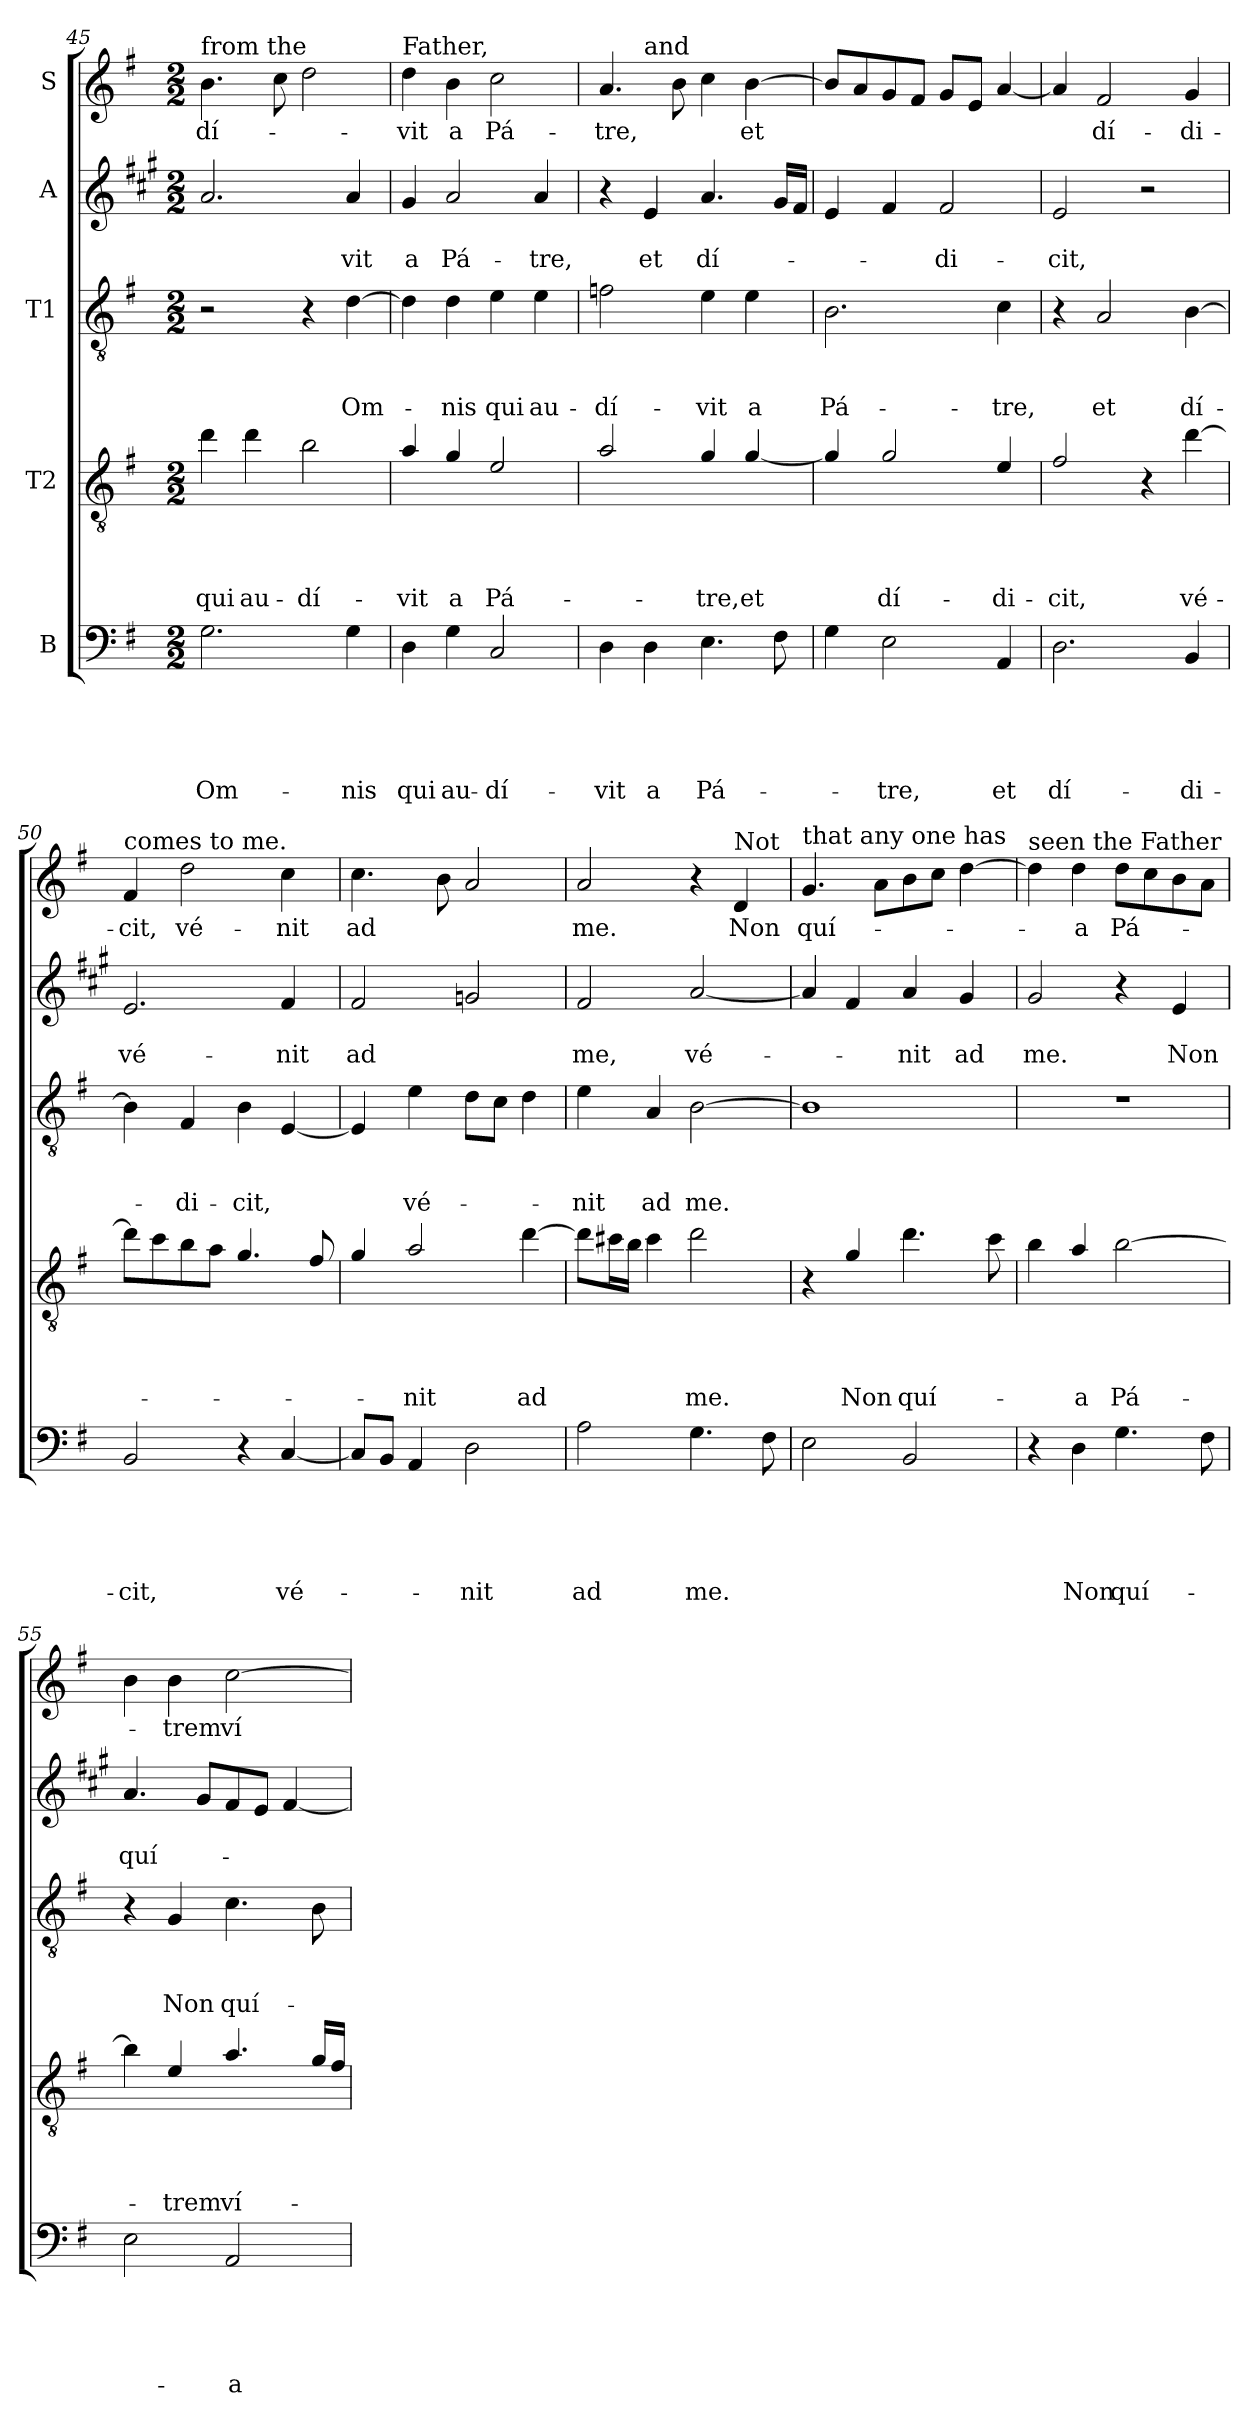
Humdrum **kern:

**kern	**text	**text	**text	**text	**text	**kern	**text	**text	**text	**text	**kern	**text	**text	**text	**kern	**text	**text	**kern	**text
*part5	*part5	*part5	*part5	*part5	*part5	*part4	*part4	*part4	*part4	*part4	*part3	*part3	*part3	*part3	*part2	*part2	*part2	*part1	*part1
*staff5	*staff5	*staff5	*staff5	*staff5	*staff5	*staff4	*staff4	*staff4	*staff4	*staff4	*staff3	*staff3	*staff3	*staff3	*staff2	*staff2	*staff2	*staff1	*staff1
*I"B	*	*	*	*	*	*I"T2	*	*	*	*	*I"T1	*	*	*	*I"A	*	*	*I"S	*
*clefF4	*	*	*	*	*	*clefGv2	*	*	*	*	*clefGv2	*	*	*	*clefG2	*	*	*clefG2	*
*	*	*	*	*	*	*ITrd8c14	*	*	*	*	*	*	*	*	*ITrd1c2	*	*	*	*
*k[f#]	*	*	*	*	*	*k[f#]	*	*	*	*	*k[f#]	*	*	*	*k[f#]	*	*	*k[f#]	*
*G:	*	*	*	*	*	*G:	*	*	*	*	*G:	*	*	*	*G:	*	*	*G:	*
*M2/2	*	*	*	*	*	*M2/2	*	*	*	*	*M2/2	*	*	*	*M2/2	*	*	*M2/2	*
=45	=45	=45	=45	=45	=45	=45	=45	=45	=45	=45	=45	=45	=45	=45	=45	=45	=45	=45	=45
!	!	!	!	!	!	!	!	!	!	!	!	!	!	!	!	!	!	!LO:TX:a:t=from the	!
!	!	!	!	!	!LO:LY:b	!	!	!	!	!LO:LY:b	!	!	!	!	!	!	!	!	!LO:LY:b
2.G\	.	.	.	.	Om-	4d\	.	.	.	qui	2r	.	.	.	2.g/	.	.	4.b\	-dí-
!	!	!	!	!	!	!	!	!	!	!LO:LY:b	!	!	!	!	!	!	!	!	!
.	.	.	.	.	.	4d\	.	.	.	au-	.	.	.	.	.	.	.	.	.
.	.	.	.	.	.	.	.	.	.	.	.	.	.	.	.	.	.	8cc\	.
!	!	!	!	!	!	!	!	!	!	!LO:LY:b	!	!	!	!	!	!	!	!	!
.	.	.	.	.	.	2B\	.	.	.	-dí-	4r	.	.	.	.	.	.	2dd\	.
!	!	!	!	!	!LO:LY:b	!	!	!	!	!	!	!	!	!LO:LY:b	!	!	!LO:LY:b	!	!
4G\	.	.	.	.	-nis	.	.	.	.	.	[4d\	.	.	Om-	4g/	.	-vit	.	.
!!LO:PB:g=z
=46	=46	=46	=46	=46	=46	=46	=46	=46	=46	=46	=46	=46	=46	=46	=46	=46	=46	=46	=46
!	!	!	!	!	!	!	!	!	!	!	!	!	!	!	!	!	!	!LO:TX:a:t=Father,	!
!	!	!	!	!	!LO:LY:b	!	!	!	!	!LO:LY:b	!	!	!	!	!	!	!LO:LY:b	!	!LO:LY:b
4D\	.	.	.	.	qui	4A/	.	.	.	-vit	4d\]	.	.	.	4f#/	.	a	4dd\	-vit
!	!	!	!	!	!LO:LY:b	!	!	!	!	!LO:LY:b	!	!	!	!LO:LY:b	!	!	!LO:LY:b	!	!LO:LY:b
4G\	.	.	.	.	au-	4G/	.	.	.	a	4d\	.	.	-nis	2g/	.	Pá-	4b\	a
!	!	!	!	!	!LO:LY:b	!	!	!	!	!LO:LY:b	!	!	!	!LO:LY:b	!	!	!	!	!LO:LY:b
2C/	.	.	.	.	-dí-	2E/	.	.	.	Pá-	4e\	.	.	qui	.	.	.	2cc\	Pá-
!	!	!	!	!	!	!	!	!	!	!	!	!	!	!LO:LY:b	!	!	!LO:LY:b	!	!
.	.	.	.	.	.	.	.	.	.	.	4e\	.	.	au-	4g/	.	-tre,	.	.
=47	=47	=47	=47	=47	=47	=47	=47	=47	=47	=47	=47	=47	=47	=47	=47	=47	=47	=47	=47
!	!	!	!	!	!LO:LY:b	!	!	!	!	!	!	!	!	!LO:LY:b	!	!	!	!	!LO:LY:b
*	*	*	*	*	*	*	*	*	*	*	*	*	*	*	*	*	*	*^	*
4D\	.	.	.	.	-vit	2A/	.	.	.	.	2fn\	.	.	-dí-	4r	.	.	4.a/	4ryy	-tre,
!	!	!	!	!	!	!	!	!	!	!	!	!	!	!	!	!	!	!	!LO:TX:a:t=and	!
!	!	!	!	!	!LO:LY:b	!	!	!	!	!	!	!	!	!	!	!	!LO:LY:b	!	!	!
4D\	.	.	.	.	a	.	.	.	.	.	.	.	.	.	4d/	.	et	.	2.ryy	.
.	.	.	.	.	.	.	.	.	.	.	.	.	.	.	.	.	.	8b\	.	.
!	!	!	!	!	!LO:LY:b	!	!	!	!	!LO:LY:b	!	!	!	!LO:LY:b	!	!	!LO:LY:b	!	!	!
4.E\	.	.	.	.	Pá-	4G/	.	.	.	-tre,	4e\	.	.	-vit	4.g/	.	dí-	4cc\	.	.
!	!	!	!	!	!	!	!	!	!	!LO:LY:b	!	!	!	!LO:LY:b	!	!	!	!	!	!LO:LY:b
.	.	.	.	.	.	[4G/	.	.	.	et	4e\	.	.	a	.	.	.	[4b\	.	et
8F#\	.	.	.	.	.	.	.	.	.	.	.	.	.	.	16f#/LL	.	.	.	.	.
.	.	.	.	.	.	.	.	.	.	.	.	.	.	.	16e/JJ	.	.	.	.	.
=48	=48	=48	=48	=48	=48	=48	=48	=48	=48	=48	=48	=48	=48	=48	=48	=48	=48	=48	=48	=48
!	!	!	!	!	!	!	!	!	!	!	!	!	!	!	!	!	!	!LO:TX:a:t=learned,	!	!
!	!	!	!	!	!	!	!	!	!	!	!	!	!	!LO:LY:b	!	!	!	!	!	!
*	*	*	*	*	*	*	*	*	*	*	*	*	*	*	*	*	*	*v	*v	*
4G\	.	.	.	.	.	4G/]	.	.	.	.	2.B\	.	.	Pá-	4d/	.	.	8b/L]	.
.	.	.	.	.	.	.	.	.	.	.	.	.	.	.	.	.	.	8a/	.
!	!	!	!	!	!LO:LY:b	!	!	!	!	!LO:LY:b	!	!	!	!	!	!	!	!	!
2E\	.	.	.	.	-tre,	2G/	.	.	.	dí-	.	.	.	.	4e/	.	.	8g/	.
.	.	.	.	.	.	.	.	.	.	.	.	.	.	.	.	.	.	8f#/J	.
!	!	!	!	!	!	!	!	!	!	!	!	!	!	!	!	!	!LO:LY:b	!	!
.	.	.	.	.	.	.	.	.	.	.	.	.	.	.	2e/	.	-di-	8g/L	.
.	.	.	.	.	.	.	.	.	.	.	.	.	.	.	.	.	.	8e/J	.
!	!	!	!	!	!LO:LY:b	!	!	!	!	!LO:LY:b	!	!	!	!LO:LY:b	!	!	!	!	!
4AA/	.	.	.	.	et	4E/	.	.	.	-di-	4c\	.	.	-tre,	.	.	.	[4a/	.
=49	=49	=49	=49	=49	=49	=49	=49	=49	=49	=49	=49	=49	=49	=49	=49	=49	=49	=49	=49
!	!	!	!	!	!LO:LY:b	!	!	!	!	!LO:LY:b	!	!	!	!	!	!	!LO:LY:b	!	!
2.D\	.	.	.	.	dí-	2F#/	.	.	.	-cit,	4r	.	.	.	2d/	.	-cit,	4a/]	.
!	!	!	!	!	!	!	!	!	!	!	!	!	!	!LO:LY:b	!	!	!	!	!LO:LY:b
.	.	.	.	.	.	.	.	.	.	.	2A/	.	.	et	.	.	.	2f#/	dí-
.	.	.	.	.	.	4r	.	.	.	.	.	.	.	.	2r	.	.	.	.
!	!	!	!	!	!LO:LY:b	!	!	!	!	!LO:LY:b	!	!	!	!LO:LY:b	!	!	!	!	!LO:LY:b
4BB/	.	.	.	.	-di-	[4d\	.	.	.	vé-	[4B\	.	.	dí-	.	.	.	4g/	-di-
=50	=50	=50	=50	=50	=50	=50	=50	=50	=50	=50	=50	=50	=50	=50	=50	=50	=50	=50	=50
!	!	!	!	!	!	!	!	!	!	!	!	!	!	!	!	!	!	!LO:TX:a:t=comes to me.	!
!	!	!	!	!	!LO:LY:b	!	!	!	!	!	!	!	!	!	!	!	!LO:LY:b	!	!LO:LY:b
2BB/	.	.	.	.	-cit,	8d\L]	.	.	.	.	4B\]	.	.	.	2.d/	.	vé-	4f#/	-cit,
.	.	.	.	.	.	8c\	.	.	.	.	.	.	.	.	.	.	.	.	.
!	!	!	!	!	!	!	!	!	!	!	!	!	!	!LO:LY:b	!	!	!	!	!LO:LY:b
.	.	.	.	.	.	8B\	.	.	.	.	4F#/	.	.	-di-	.	.	.	2dd\	vé-
.	.	.	.	.	.	8A\J	.	.	.	.	.	.	.	.	.	.	.	.	.
!	!	!	!	!	!	!	!	!	!	!	!	!	!	!LO:LY:b	!	!	!	!	!
4r	.	.	.	.	.	4.G/	.	.	.	.	4B\	.	.	-cit,	.	.	.	.	.
!	!	!	!	!	!LO:LY:b	!	!	!	!	!	!	!	!	!	!	!	!LO:LY:b	!	!LO:LY:b
[4C/	.	.	.	.	vé-	.	.	.	.	.	[4E/	.	.	.	4e/	.	-nit	4cc\	-nit
.	.	.	.	.	.	8F#/	.	.	.	.	.	.	.	.	.	.	.	.	.
!!LO:LB:g=z
=51	=51	=51	=51	=51	=51	=51	=51	=51	=51	=51	=51	=51	=51	=51	=51	=51	=51	=51	=51
!	!	!	!	!	!	!	!	!	!	!	!	!	!	!	!	!	!LO:LY:b	!	!LO:LY:b
8C/L]	.	.	.	.	.	4G/	.	.	.	.	4E/]	.	.	.	2e/	.	ad	4.cc\	ad
8BB/J	.	.	.	.	.	.	.	.	.	.	.	.	.	.	.	.	.	.	.
!	!	!	!	!	!	!	!	!	!	!LO:LY:b	!	!	!	!LO:LY:b	!	!	!	!	!
4AA/	.	.	.	.	.	2A/	.	.	.	-nit	4e\	.	.	vé-	.	.	.	.	.
.	.	.	.	.	.	.	.	.	.	.	.	.	.	.	.	.	.	8b\	.
!	!	!	!	!	!LO:LY:b	!	!	!	!	!	!	!	!	!	!	!	!	!	!
2D\	.	.	.	.	-nit	.	.	.	.	.	8d\L	.	.	.	2fn/	.	.	2a/	.
.	.	.	.	.	.	.	.	.	.	.	8c\J	.	.	.	.	.	.	.	.
!	!	!	!	!	!	!	!	!	!	!LO:LY:b	!	!	!	!	!	!	!	!	!
.	.	.	.	.	.	[4d\	.	.	.	ad	4d\	.	.	.	.	.	.	.	.
=52	=52	=52	=52	=52	=52	=52	=52	=52	=52	=52	=52	=52	=52	=52	=52	=52	=52	=52	=52
!	!	!	!	!	!LO:LY:b	!	!	!	!	!	!	!	!	!LO:LY:b	!	!	!LO:LY:b	!	!LO:LY:b
2A\	.	.	.	.	ad	8d\L]	.	.	.	.	4e\	.	.	-nit	2e/	.	me,	2a/	me.
.	.	.	.	.	.	16c#\L	.	.	.	.	.	.	.	.	.	.	.	.	.
.	.	.	.	.	.	16B\JJ	.	.	.	.	.	.	.	.	.	.	.	.	.
!	!	!	!	!	!	!	!	!	!	!	!	!	!	!LO:LY:b	!	!	!	!	!
.	.	.	.	.	.	4c#\	.	.	.	.	4A/	.	.	ad	.	.	.	.	.
!	!	!	!	!	!LO:LY:b	!	!	!	!	!LO:LY:b	!	!	!	!LO:LY:b	!	!	!LO:LY:b	!	!
4.G\	.	.	.	.	me.	2d\	.	.	.	me.	[2B\	.	.	me.	[2g/	.	vé-	4r	.
!	!	!	!	!	!	!	!	!	!	!	!	!	!	!	!	!	!	!LO:TX:a:t=Not	!
!	!	!	!	!	!	!	!	!	!	!	!	!	!	!	!	!	!	!	!LO:LY:b
.	.	.	.	.	.	.	.	.	.	.	.	.	.	.	.	.	.	4d/	Non
8F#\	.	.	.	.	.	.	.	.	.	.	.	.	.	.	.	.	.	.	.
=53	=53	=53	=53	=53	=53	=53	=53	=53	=53	=53	=53	=53	=53	=53	=53	=53	=53	=53	=53
!	!	!	!	!	!	!	!	!	!	!	!	!	!	!	!	!	!	!LO:TX:a:t=that any one has	!
!	!	!	!	!	!	!	!	!	!	!	!	!	!	!	!	!	!	!	!LO:LY:b
2E\	.	.	.	.	.	4r	.	.	.	.	1B]	.	.	.	4g/]	.	.	4.g/	quí-
!	!	!	!	!	!	!	!	!	!	!LO:LY:b	!	!	!	!	!	!	!	!	!
.	.	.	.	.	.	4G/	.	.	.	Non	.	.	.	.	4e/	.	.	.	.
.	.	.	.	.	.	.	.	.	.	.	.	.	.	.	.	.	.	8a\L	.
!	!	!	!	!	!	!	!	!	!	!LO:LY:b	!	!	!	!	!	!	!LO:LY:b	!	!
2BB/	.	.	.	.	.	4.d\	.	.	.	quí-	.	.	.	.	4g/	.	-nit	8b\	.
.	.	.	.	.	.	.	.	.	.	.	.	.	.	.	.	.	.	8cc\J	.
!	!	!	!	!	!	!	!	!	!	!	!	!	!	!	!	!	!LO:LY:b	!	!
.	.	.	.	.	.	.	.	.	.	.	.	.	.	.	4f#/	.	ad	[4dd\	.
.	.	.	.	.	.	8c\	.	.	.	.	.	.	.	.	.	.	.	.	.
=54	=54	=54	=54	=54	=54	=54	=54	=54	=54	=54	=54	=54	=54	=54	=54	=54	=54	=54	=54
!	!	!	!	!	!	!	!	!	!	!	!	!	!	!	!	!	!	!LO:TX:a:t=seen the Father	!
!	!	!	!	!	!	!	!	!	!	!	!	!	!	!	!	!	!LO:LY:b	!	!
4r	.	.	.	.	.	4B\	.	.	.	.	1r	.	.	.	2f#/	.	me.	4dd\]	.
!	!	!	!	!	!LO:LY:b	!	!	!	!	!LO:LY:b	!	!	!	!	!	!	!	!	!LO:LY:b
4D\	.	.	.	.	Non	4A/	.	.	.	-a	.	.	.	.	.	.	.	4dd\	-a
!	!	!	!	!	!LO:LY:b	!	!	!	!	!LO:LY:b	!	!	!	!	!	!	!	!	!LO:LY:b
4.G\	.	.	.	.	quí-	[2B\	.	.	.	Pá-	.	.	.	.	4r	.	.	8dd\L	Pá-
.	.	.	.	.	.	.	.	.	.	.	.	.	.	.	.	.	.	8cc\	.
!	!	!	!	!	!	!	!	!	!	!	!	!	!	!	!	!	!LO:LY:b	!	!
.	.	.	.	.	.	.	.	.	.	.	.	.	.	.	4d/	.	Non	8b\	.
8F#\	.	.	.	.	.	.	.	.	.	.	.	.	.	.	.	.	.	8a\J	.
=55	=55	=55	=55	=55	=55	=55	=55	=55	=55	=55	=55	=55	=55	=55	=55	=55	=55	=55	=55
!	!	!	!	!	!	!	!	!	!	!	!	!	!	!	!	!	!LO:LY:b	!	!
2E\	.	.	.	.	.	4B\]	.	.	.	.	4r	.	.	.	4.g/	.	quí-	4b\	.
!	!	!	!	!	!	!	!	!	!	!LO:LY:b	!	!	!	!LO:LY:b	!	!	!	!	!LO:LY:b
.	.	.	.	.	.	4E/	.	.	.	-trem	4G/	.	.	Non	.	.	.	4b\	-trem
.	.	.	.	.	.	.	.	.	.	.	.	.	.	.	8f#/L	.	.	.	.
!	!	!	!	!	!LO:LY:b	!	!	!	!	!LO:LY:b	!	!	!	!LO:LY:b	!	!	!	!	!LO:LY:b
2AA/	.	.	.	.	-a	4.A/	.	.	.	ví-	4.c\	.	.	quí-	8e/	.	.	[2cc\	ví-
.	.	.	.	.	.	.	.	.	.	.	.	.	.	.	8d/J	.	.	.	.
.	.	.	.	.	.	.	.	.	.	.	.	.	.	.	[4e/	.	.	.	.
.	.	.	.	.	.	16G/LL	.	.	.	.	8B\	.	.	.	.	.	.	.	.
.	.	.	.	.	.	16F#/JJ	.	.	.	.	.	.	.	.	.	.	.	.	.
=	=	=	=	=	=	=	=	=	=	=	=	=	=	=	=	=	=	=	=
*-	*-	*-	*-	*-	*-	*-	*-	*-	*-	*-	*-	*-	*-	*-	*-	*-	*-	*-	*-
